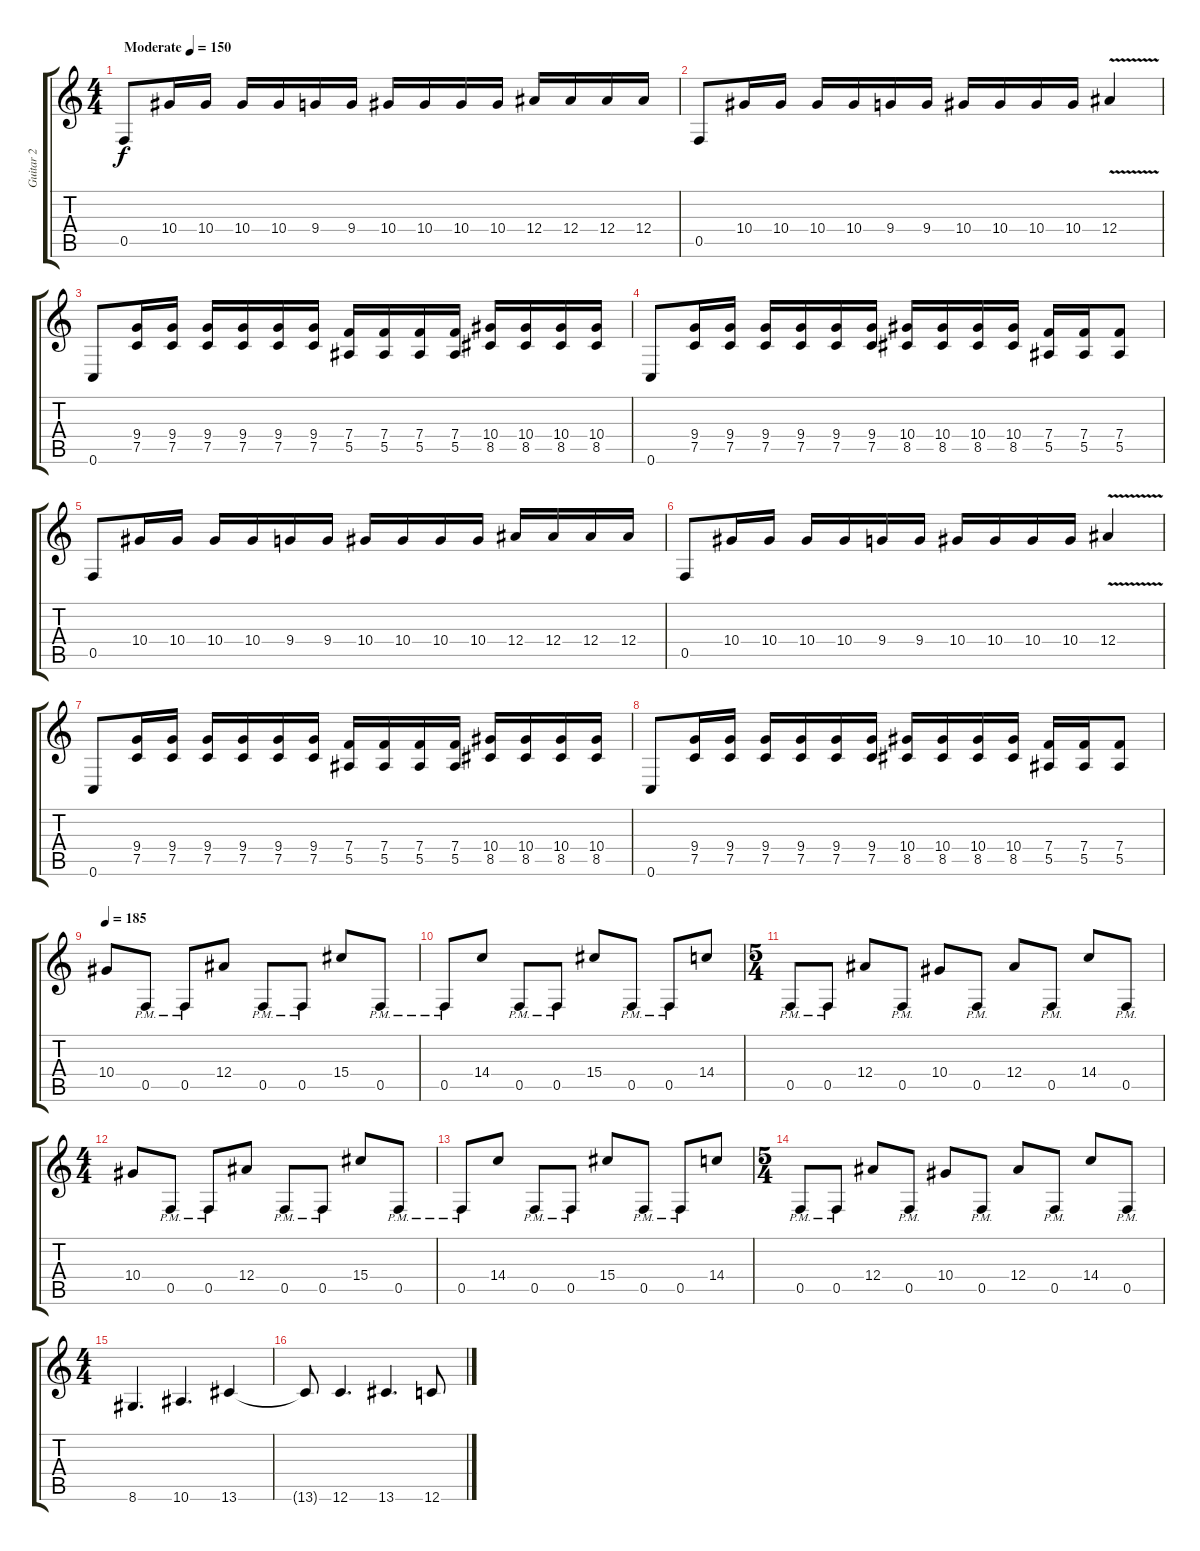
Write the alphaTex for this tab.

\track ("Guitar 2" "Guitar 2") {instrument distortionguitar}
\staff {score tabs}
\tuning (C4 G3 Eb3 Bb2 F2 C2) {hide}
\ts (4 4)
\tempo (150 "Moderate")
\clef g2
\ks c
0.5.8{dy f instrument distortionguitar} 10.4.16 10.4.16 10.4.16 10.4.16 9.4.16 9.4.16 10.4.16 10.4.16 10.4.16 10.4.16 12.4.16 12.4.16 12.4.16 12.4.16 |
0.5.8 10.4.16 10.4.16 10.4.16 10.4.16 9.4.16 9.4.16 10.4.16 10.4.16 10.4.16 10.4.16 12.4{v}.4 |
0.6.8 (9.4 7.5).16 (9.4 7.5).16 (9.4 7.5).16 (9.4 7.5).16 (9.4 7.5).16 (9.4 7.5).16 (7.4 5.5).16 (7.4 5.5).16 (7.4 5.5).16 (7.4 5.5).16 (10.4 8.5).16 (10.4 8.5).16 (10.4 8.5).16 (10.4 8.5).16 |
0.6.8 (9.4 7.5).16 (9.4 7.5).16 (9.4 7.5).16 (9.4 7.5).16 (9.4 7.5).16 (9.4 7.5).16 (10.4 8.5).16 (10.4 8.5).16 (10.4 8.5).16 (10.4 8.5).16 (7.4 5.5).16 (7.4 5.5).16 (7.4 5.5).8 |
0.5.8 10.4.16 10.4.16 10.4.16 10.4.16 9.4.16 9.4.16 10.4.16 10.4.16 10.4.16 10.4.16 12.4.16 12.4.16 12.4.16 12.4.16 |
0.5.8 10.4.16 10.4.16 10.4.16 10.4.16 9.4.16 9.4.16 10.4.16 10.4.16 10.4.16 10.4.16 12.4{v}.4 |
0.6.8 (9.4 7.5).16 (9.4 7.5).16 (9.4 7.5).16 (9.4 7.5).16 (9.4 7.5).16 (9.4 7.5).16 (7.4 5.5).16 (7.4 5.5).16 (7.4 5.5).16 (7.4 5.5).16 (10.4 8.5).16 (10.4 8.5).16 (10.4 8.5).16 (10.4 8.5).16 |
0.6.8 (9.4 7.5).16 (9.4 7.5).16 (9.4 7.5).16 (9.4 7.5).16 (9.4 7.5).16 (9.4 7.5).16 (10.4 8.5).16 (10.4 8.5).16 (10.4 8.5).16 (10.4 8.5).16 (7.4 5.5).16 (7.4 5.5).16 (7.4 5.5).8 |
\tempo 185
10.4.8 0.5{pm}.8 0.5{pm}.8 12.4.8 0.5{pm}.8 0.5{pm}.8 15.4.8 0.5{pm}.8 |
0.5{pm}.8 14.4.8 0.5{pm}.8 0.5{pm}.8 15.4.8 0.5{pm}.8 0.5{pm}.8 14.4.8 |
\ts (5 4)
0.5{pm}.8 0.5{pm}.8 12.4.8 0.5{pm}.8 10.4.8 0.5{pm}.8 12.4.8 0.5{pm}.8 14.4.8 0.5{pm}.8 |
\ts (4 4)
10.4.8 0.5{pm}.8 0.5{pm}.8 12.4.8 0.5{pm}.8 0.5{pm}.8 15.4.8 0.5{pm}.8 |
0.5{pm}.8 14.4.8 0.5{pm}.8 0.5{pm}.8 15.4.8 0.5{pm}.8 0.5{pm}.8 14.4.8 |
\ts (5 4)
0.5{pm}.8 0.5{pm}.8 12.4.8 0.5{pm}.8 10.4.8 0.5{pm}.8 12.4.8 0.5{pm}.8 14.4.8 0.5{pm}.8 |
\ts (4 4)
8.6.4{d} 10.6.4{d} 13.6.4 |
13.6{t}.8 12.6.4{d} 13.6.4{d} 12.6.8
